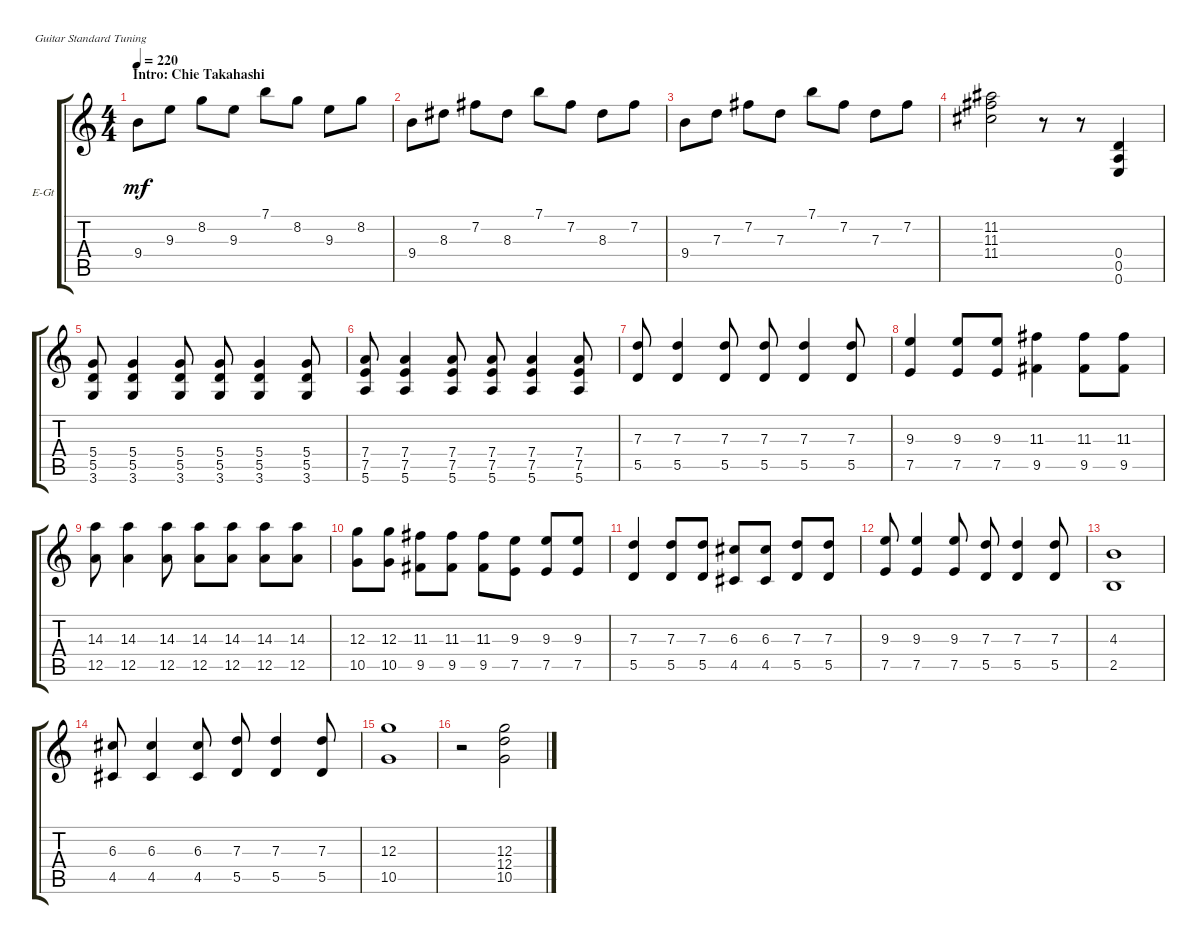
\defaultSystemsLayout 4
\bracketExtendMode groupsimilarinstruments
\firstSystemTrackNameOrientation horizontal
\otherSystemsTrackNameOrientation horizontal
\track ("Chie Takahashi" "E-Gt") {instrument distortionguitar}
\staff {score tabs}
\tuning (E4 B3 G3 D3 A2 E2)
\ts (4 4)
\section ("" "Intro: Chie Takahashi")
\tempo 220
\clef g2
\ks c
9.4.8{dy mf instrument distortionguitar} 9.3.8 8.2.8 9.3.8 7.1.8 8.2.8 9.3.8 8.2.8 |
9.4.8 8.3.8 7.2.8 8.3.8 7.1.8 7.2.8 8.3.8 7.2.8 |
9.4.8 7.3.8 7.2.8 7.3.8 7.1.8 7.2.8 7.3.8 7.2.8 |
(11.2 11.3 11.4).2 r.8 r.8 (0.6 0.5 0.4).4 |
(3.6 5.5 5.4).8 (3.6 5.5 5.4).4 (3.6 5.5 5.4).8 (3.6 5.5 5.4).8 (3.6 5.5 5.4).4 (3.6 5.5 5.4).8 |
(5.6 7.5 7.4).8 (5.6 7.5 7.4).4 (5.6 7.5 7.4).8 (5.6 7.5 7.4).8 (5.6 7.5 7.4).4 (5.6 7.5 7.4).8 |
(5.5 7.3).8 (5.5 7.3).4 (5.5 7.3).8 (5.5 7.3).8 (5.5 7.3).4 (5.5 7.3).8 |
(7.5 9.3).4 (7.5 9.3).8 (7.5 9.3).8 (9.5 11.3).4 (9.5 11.3).8 (9.5 11.3).8 |
(12.5 14.3).8 (12.5 14.3).4 (12.5 14.3).8 (12.5 14.3).8 (12.5 14.3).8 (12.5 14.3).8 (12.5 14.3).8 |
(10.5 12.3).8 (10.5 12.3).8 (9.5 11.3).8 (9.5 11.3).8 (9.5 11.3).8 (7.5 9.3).8 (7.5 9.3).8 (7.5 9.3).8 |
(5.5 7.3).4 (5.5 7.3).8 (5.5 7.3).8 (4.5 6.3).8 (4.5 6.3).8 (5.5 7.3).8 (5.5 7.3).8 |
(7.5 9.3).8 (7.5 9.3).4 (7.5 9.3).8 (5.5 7.3).8 (5.5 7.3).4 (5.5 7.3).8 |
(2.5 4.3).1 |
(4.5 6.3).8 (4.5 6.3).4 (4.5 6.3).8 (5.5 7.3).8 (5.5 7.3).4 (5.5 7.3).8 |
(10.5 12.3).1 |
r.2 (10.5 12.3 12.4).2{lyrics (0 "") lyrics (1 "") lyrics (2 "") lyrics (3 "") lyrics (4 "")}
